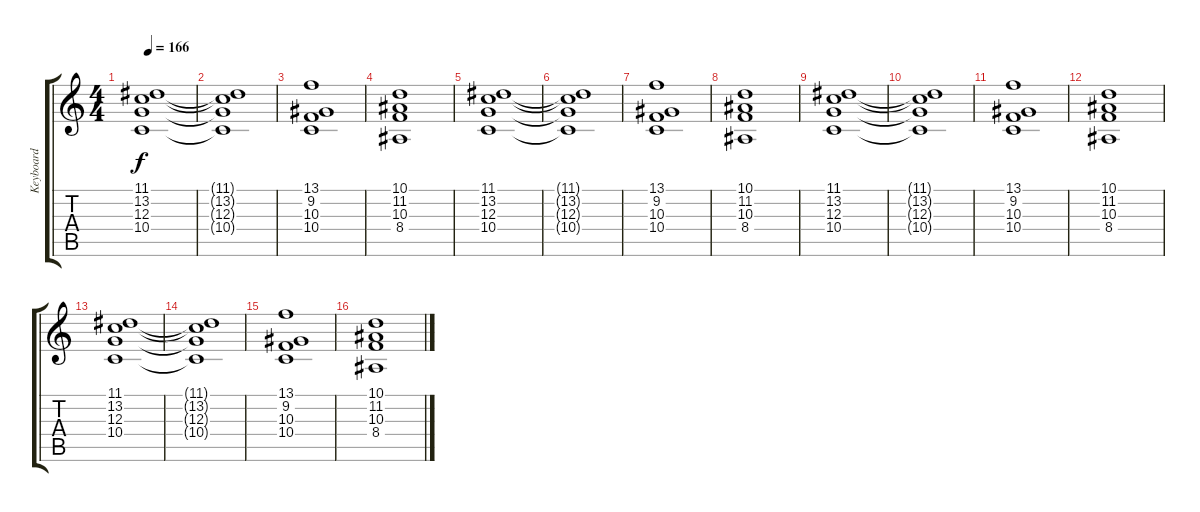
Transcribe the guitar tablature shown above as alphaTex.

\track ("Keyboard" "Keyboard") {instrument stringensemble2}
\staff {score tabs}
\tuning (E4 B3 G3 D3 A2 E2) {hide}
\ts (4 4)
\tempo 166
\clef g2
\ks c
(11.1 13.2 12.3 10.4).1{dy f} |
(11.1{t} 13.2{t} 12.3{t} 10.4{t}).1 |
(13.1 9.2 10.3 10.4).1 |
(10.1 11.2 10.3 8.4).1 |
(11.1 13.2 12.3 10.4).1 |
(11.1{t} 13.2{t} 12.3{t} 10.4{t}).1 |
(13.1 9.2 10.3 10.4).1 |
(10.1 11.2 10.3 8.4).1 |
(11.1 13.2 12.3 10.4).1 |
(11.1{t} 13.2{t} 12.3{t} 10.4{t}).1 |
(13.1 9.2 10.3 10.4).1 |
(10.1 11.2 10.3 8.4).1 |
(11.1 13.2 12.3 10.4).1 |
(11.1{t} 13.2{t} 12.3{t} 10.4{t}).1 |
(13.1 9.2 10.3 10.4).1 |
(10.1 11.2 10.3 8.4).1
